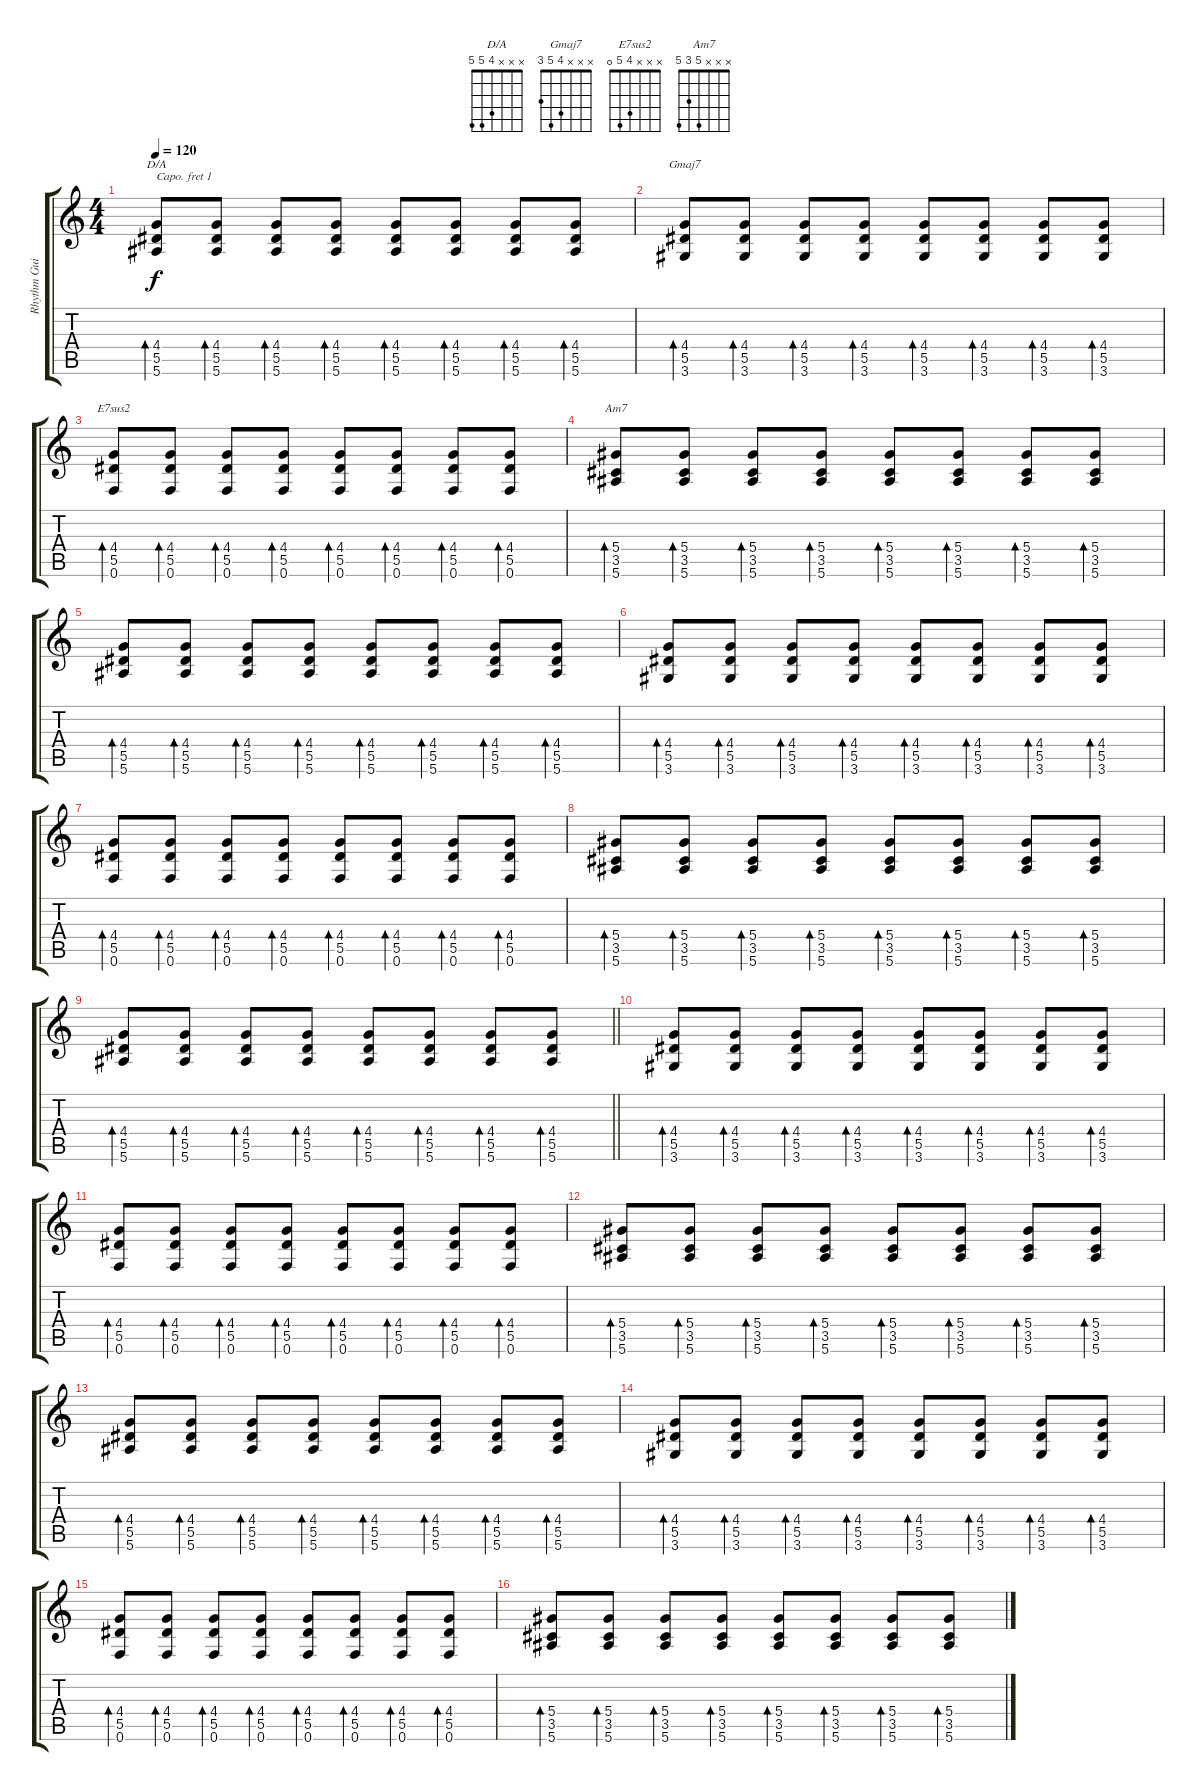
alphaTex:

\track ("Rhythm Guitar" "Rhythm Gui") {instrument electricguitarclean}
\staff {score tabs}
\capo 1
\tuning (E4 B3 G3 D3 A2 E2) {hide}
\chord ("D/A" x x x 4 5 5)
\chord ("Gmaj7" x x x 4 5 3)
\chord ("E7sus2" x x x 4 5 0)
\chord ("Am7" x x x 5 3 5)
\ts (4 4)
\tempo 120
\clef g2
\ks c
(4.4 5.5 5.6).8{bd 30 ch "D/A" dy f} (4.4 5.5 5.6).8{bd 30} (4.4 5.5 5.6).8{bd 30} (4.4 5.5 5.6).8{bd 30} (4.4 5.5 5.6).8{bd 30} (4.4 5.5 5.6).8{bd 30} (4.4 5.5 5.6).8{bd 30} (4.4 5.5 5.6).8{bd 30} |
(4.4 5.5 3.6).8{bd 30 ch "Gmaj7"} (4.4 5.5 3.6).8{bd 30} (4.4 5.5 3.6).8{bd 30} (4.4 5.5 3.6).8{bd 30} (4.4 5.5 3.6).8{bd 30} (4.4 5.5 3.6).8{bd 30} (4.4 5.5 3.6).8{bd 30} (4.4 5.5 3.6).8{bd 30} |
(4.4 5.5 0.6).8{bd 30 ch "E7sus2"} (4.4 5.5 0.6).8{bd 30} (4.4 5.5 0.6).8{bd 30} (4.4 5.5 0.6).8{bd 30} (4.4 5.5 0.6).8{bd 30} (4.4 5.5 0.6).8{bd 30} (4.4 5.5 0.6).8{bd 30} (4.4 5.5 0.6).8{bd 30} |
(5.4 3.5 5.6).8{bd 30 ch "Am7"} (5.4 3.5 5.6).8{bd 30} (5.4 3.5 5.6).8{bd 30} (5.4 3.5 5.6).8{bd 30} (5.4 3.5 5.6).8{bd 30} (5.4 3.5 5.6).8{bd 30} (5.4 3.5 5.6).8{bd 30} (5.4 3.5 5.6).8{bd 30} |
(4.4 5.5 5.6).8{bd 30} (4.4 5.5 5.6).8{bd 30} (4.4 5.5 5.6).8{bd 30} (4.4 5.5 5.6).8{bd 30} (4.4 5.5 5.6).8{bd 30} (4.4 5.5 5.6).8{bd 30} (4.4 5.5 5.6).8{bd 30} (4.4 5.5 5.6).8{bd 30} |
(4.4 5.5 3.6).8{bd 30} (4.4 5.5 3.6).8{bd 30} (4.4 5.5 3.6).8{bd 30} (4.4 5.5 3.6).8{bd 30} (4.4 5.5 3.6).8{bd 30} (4.4 5.5 3.6).8{bd 30} (4.4 5.5 3.6).8{bd 30} (4.4 5.5 3.6).8{bd 30} |
(4.4 5.5 0.6).8{bd 30} (4.4 5.5 0.6).8{bd 30} (4.4 5.5 0.6).8{bd 30} (4.4 5.5 0.6).8{bd 30} (4.4 5.5 0.6).8{bd 30} (4.4 5.5 0.6).8{bd 30} (4.4 5.5 0.6).8{bd 30} (4.4 5.5 0.6).8{bd 30} |
(5.4 3.5 5.6).8{bd 30} (5.4 3.5 5.6).8{bd 30} (5.4 3.5 5.6).8{bd 30} (5.4 3.5 5.6).8{bd 30} (5.4 3.5 5.6).8{bd 30} (5.4 3.5 5.6).8{bd 30} (5.4 3.5 5.6).8{bd 30} (5.4 3.5 5.6).8{bd 30} |
\barLineRight lightlight
(4.4 5.5 5.6).8{bd 30} (4.4 5.5 5.6).8{bd 30} (4.4 5.5 5.6).8{bd 30} (4.4 5.5 5.6).8{bd 30} (4.4 5.5 5.6).8{bd 30} (4.4 5.5 5.6).8{bd 30} (4.4 5.5 5.6).8{bd 30} (4.4 5.5 5.6).8{bd 30} |
(4.4 5.5 3.6).8{bd 30} (4.4 5.5 3.6).8{bd 30} (4.4 5.5 3.6).8{bd 30} (4.4 5.5 3.6).8{bd 30} (4.4 5.5 3.6).8{bd 30} (4.4 5.5 3.6).8{bd 30} (4.4 5.5 3.6).8{bd 30} (4.4 5.5 3.6).8{bd 30} |
(4.4 5.5 0.6).8{bd 30} (4.4 5.5 0.6).8{bd 30} (4.4 5.5 0.6).8{bd 30} (4.4 5.5 0.6).8{bd 30} (4.4 5.5 0.6).8{bd 30} (4.4 5.5 0.6).8{bd 30} (4.4 5.5 0.6).8{bd 30} (4.4 5.5 0.6).8{bd 30} |
(5.4 3.5 5.6).8{bd 30} (5.4 3.5 5.6).8{bd 30} (5.4 3.5 5.6).8{bd 30} (5.4 3.5 5.6).8{bd 30} (5.4 3.5 5.6).8{bd 30} (5.4 3.5 5.6).8{bd 30} (5.4 3.5 5.6).8{bd 30} (5.4 3.5 5.6).8{bd 30} |
(4.4 5.5 5.6).8{bd 30} (4.4 5.5 5.6).8{bd 30} (4.4 5.5 5.6).8{bd 30} (4.4 5.5 5.6).8{bd 30} (4.4 5.5 5.6).8{bd 30} (4.4 5.5 5.6).8{bd 30} (4.4 5.5 5.6).8{bd 30} (4.4 5.5 5.6).8{bd 30} |
(4.4 5.5 3.6).8{bd 30} (4.4 5.5 3.6).8{bd 30} (4.4 5.5 3.6).8{bd 30} (4.4 5.5 3.6).8{bd 30} (4.4 5.5 3.6).8{bd 30} (4.4 5.5 3.6).8{bd 30} (4.4 5.5 3.6).8{bd 30} (4.4 5.5 3.6).8{bd 30} |
(4.4 5.5 0.6).8{bd 30} (4.4 5.5 0.6).8{bd 30} (4.4 5.5 0.6).8{bd 30} (4.4 5.5 0.6).8{bd 30} (4.4 5.5 0.6).8{bd 30} (4.4 5.5 0.6).8{bd 30} (4.4 5.5 0.6).8{bd 30} (4.4 5.5 0.6).8{bd 30} |
(5.4 3.5 5.6).8{bd 30} (5.4 3.5 5.6).8{bd 30} (5.4 3.5 5.6).8{bd 30} (5.4 3.5 5.6).8{bd 30} (5.4 3.5 5.6).8{bd 30} (5.4 3.5 5.6).8{bd 30} (5.4 3.5 5.6).8{bd 30} (5.4 3.5 5.6).8{bd 30}
